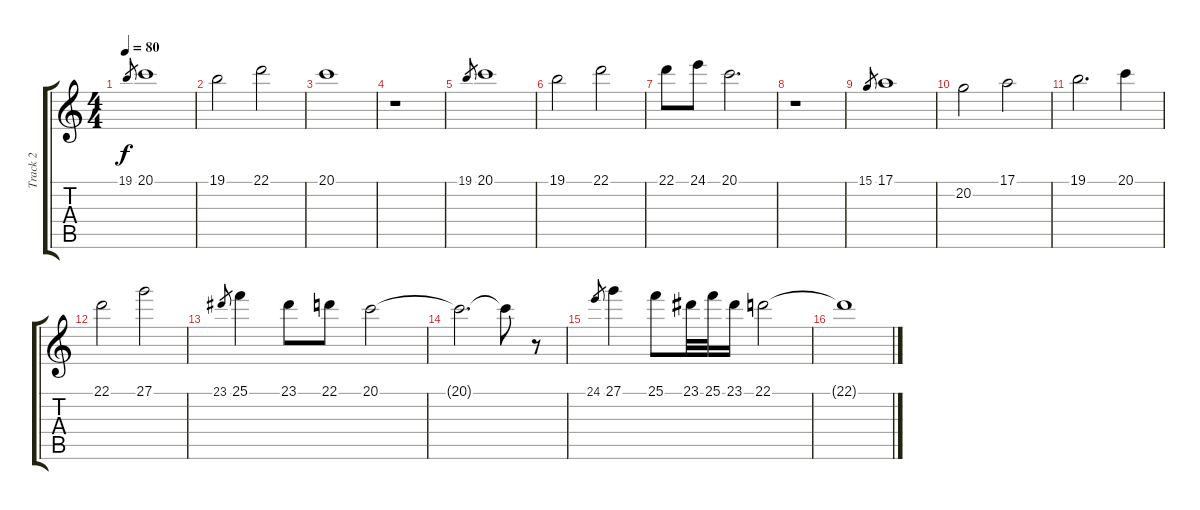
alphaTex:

\track ("Track 2" "Track 2") {instrument flute}
\staff {score tabs}
\tuning (E4 B3 G3 D3 A2 E2) {hide}
\ts (4 4)
\tempo 80
\clef g2
\ks c
19.1.8{gr dy f} 20.1.1 |
19.1.2 22.1.2 |
20.1.1 |
r.1 |
19.1.8{gr} 20.1.1 |
19.1.2 22.1.2 |
22.1.8 24.1.8 20.1.2{d} |
r.1 |
15.1.8{gr} 17.1.1 |
20.2.2 17.1.2 |
19.1.2{d} 20.1.4 |
22.1.2 27.1.2 |
23.1.8{gr} 25.1.4 23.1.8 22.1.8 20.1.2 |
20.1{t}.2{d} 20.1{t}.8 r.8 |
24.1.8{gr} 27.1.4 25.1.8 23.1.32 25.1.32 23.1.16 22.1.2 |
22.1{t}.1
